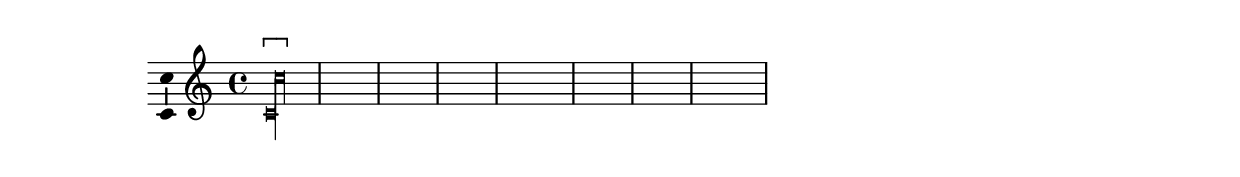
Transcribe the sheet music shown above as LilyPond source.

\version "2.14.0"

\header {
  texidoc = "
A @code{\Voice} should be able to contain both an @code{Ambitus_engraver}
and a @code{Mensural_ligature_engraver} without segfaulting.
  "
}

\new Voice \with  {
  \consists Ambitus_engraver
  \consists Mensural_ligature_engraver
} {
  \[ c'\longa c''\longa \]
}
